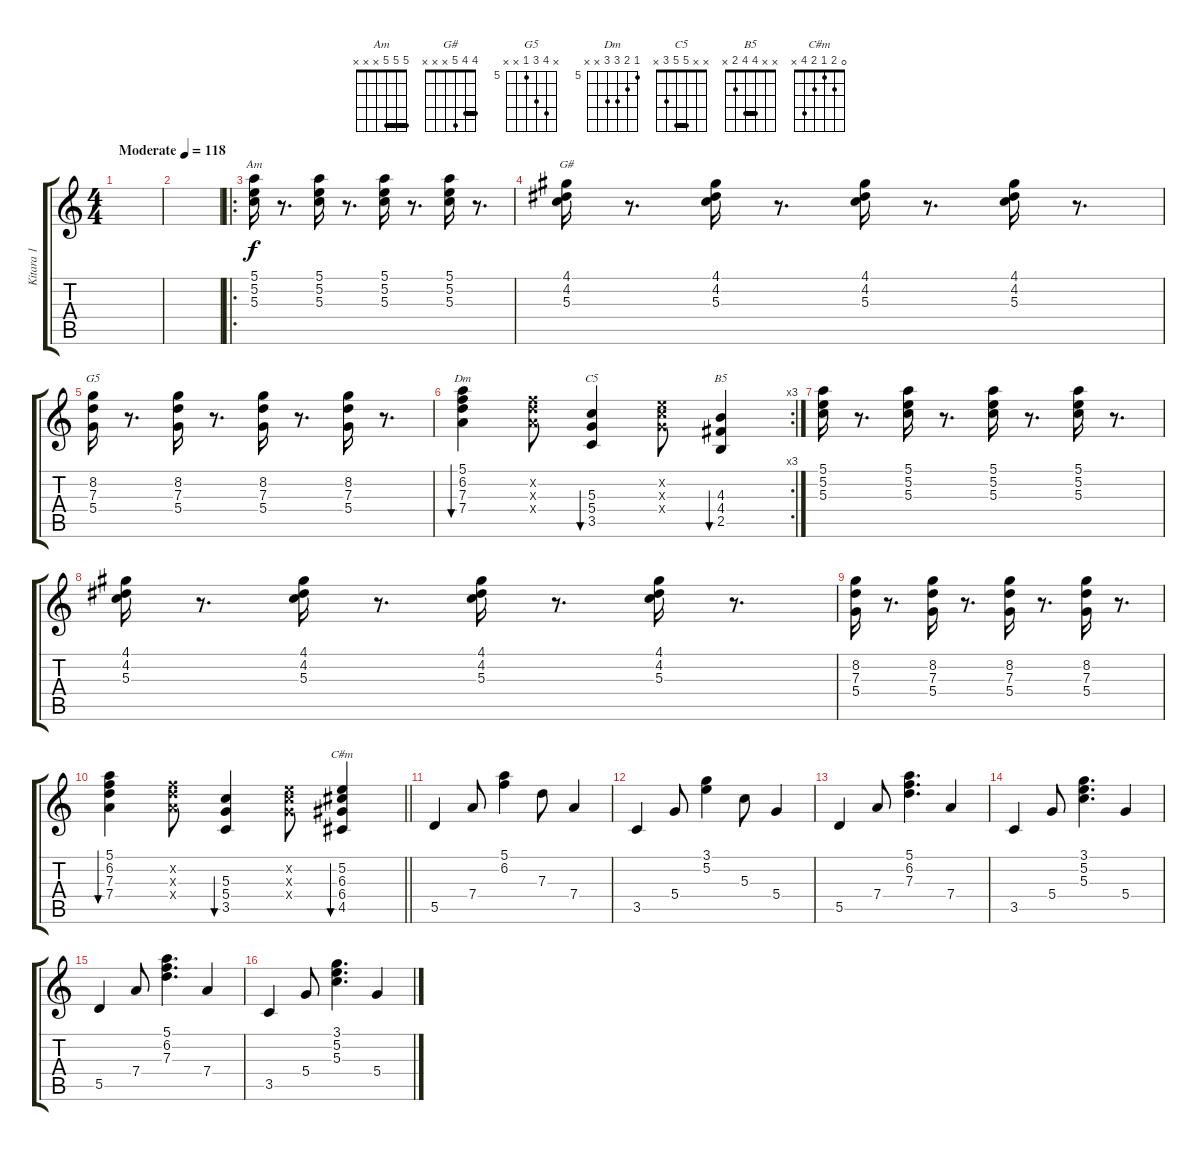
\track ("Kitara 1" "Kitara 1") {instrument overdrivenguitar}
\staff {score tabs}
\tuning (E4 B3 G3 D3 A2 E2) {hide}
\chord ("Am" 5 5 5 x x x) {barre 5}
\chord ("G#" 4 4 5 x x x) {barre 4}
\chord ("G5" x 8 7 5 x x) {firstfret 5}
\chord ("Dm" 5 6 7 7 x x) {firstfret 5}
\chord ("C5" x x 5 5 3 x) {barre 5}
\chord ("B5" x x 4 4 2 x) {barre 4}
\chord ("C#m" 0 2 1 2 4 x)
\ts (4 4)
\tempo (118 "Moderate")
\clef g2
\ks c
|
|
\ro
(5.1 5.2 5.3).16{ch "Am"} r.8{d} (5.1 5.2 5.3).16 r.8{d} (5.1 5.2 5.3).16 r.8{d} (5.1 5.2 5.3).16 r.8{d} |
(4.1 4.2 5.3).16{ch "G#"} r.8{d} (4.1 4.2 5.3).16 r.8{d} (4.1 4.2 5.3).16 r.8{d} (4.1 4.2 5.3).16 r.8{d} |
(8.2 7.3 5.4).16{ch "G5"} r.8{d} (8.2 7.3 5.4).16 r.8{d} (8.2 7.3 5.4).16 r.8{d} (8.2 7.3 5.4).16 r.8{d} |
\rc 3
(5.1 6.2 7.3 7.4).4{bu 60 ch "Dm"} (6.2{x} 7.3{x} 7.4{x}).8 (5.3 5.4 3.5).4{bu 60 ch "C5"} (5.2{x} 5.3{x} 5.4{x}).8 (4.3 4.4 2.5).4{bu 60 ch "B5"} |
(5.1 5.2 5.3).16 r.8{d} (5.1 5.2 5.3).16 r.8{d} (5.1 5.2 5.3).16 r.8{d} (5.1 5.2 5.3).16 r.8{d} |
(4.1 4.2 5.3).16 r.8{d} (4.1 4.2 5.3).16 r.8{d} (4.1 4.2 5.3).16 r.8{d} (4.1 4.2 5.3).16 r.8{d} |
(8.2 7.3 5.4).16 r.8{d} (8.2 7.3 5.4).16 r.8{d} (8.2 7.3 5.4).16 r.8{d} (8.2 7.3 5.4).16 r.8{d} |
\barLineRight lightlight
(5.1 6.2 7.3 7.4).4{bu 60} (6.2{x} 7.3{x} 7.4{x}).8 (5.3 5.4 3.5).4{bu 60} (5.2{x} 5.3{x} 5.4{x}).8 (5.2 6.3 6.4 4.5).4{bu 60 ch "C#m"} |
5.5.4{instrument electricguitarclean} 7.4.8 (5.1 6.2).4 7.3.8 7.4.4 |
3.5.4 5.4.8 (3.1 5.2).4 5.3.8 5.4.4 |
5.5.4{instrument electricguitarclean} 7.4.8 (5.1 6.2 7.3).4{d} 7.4.4 |
3.5.4 5.4.8 (3.1 5.2 5.3).4{d} 5.4.4 |
5.5.4{instrument electricguitarclean} 7.4.8 (5.1 6.2 7.3).4{d} 7.4.4 |
3.5.4 5.4.8 (3.1 5.2 5.3).4{d} 5.4.4
